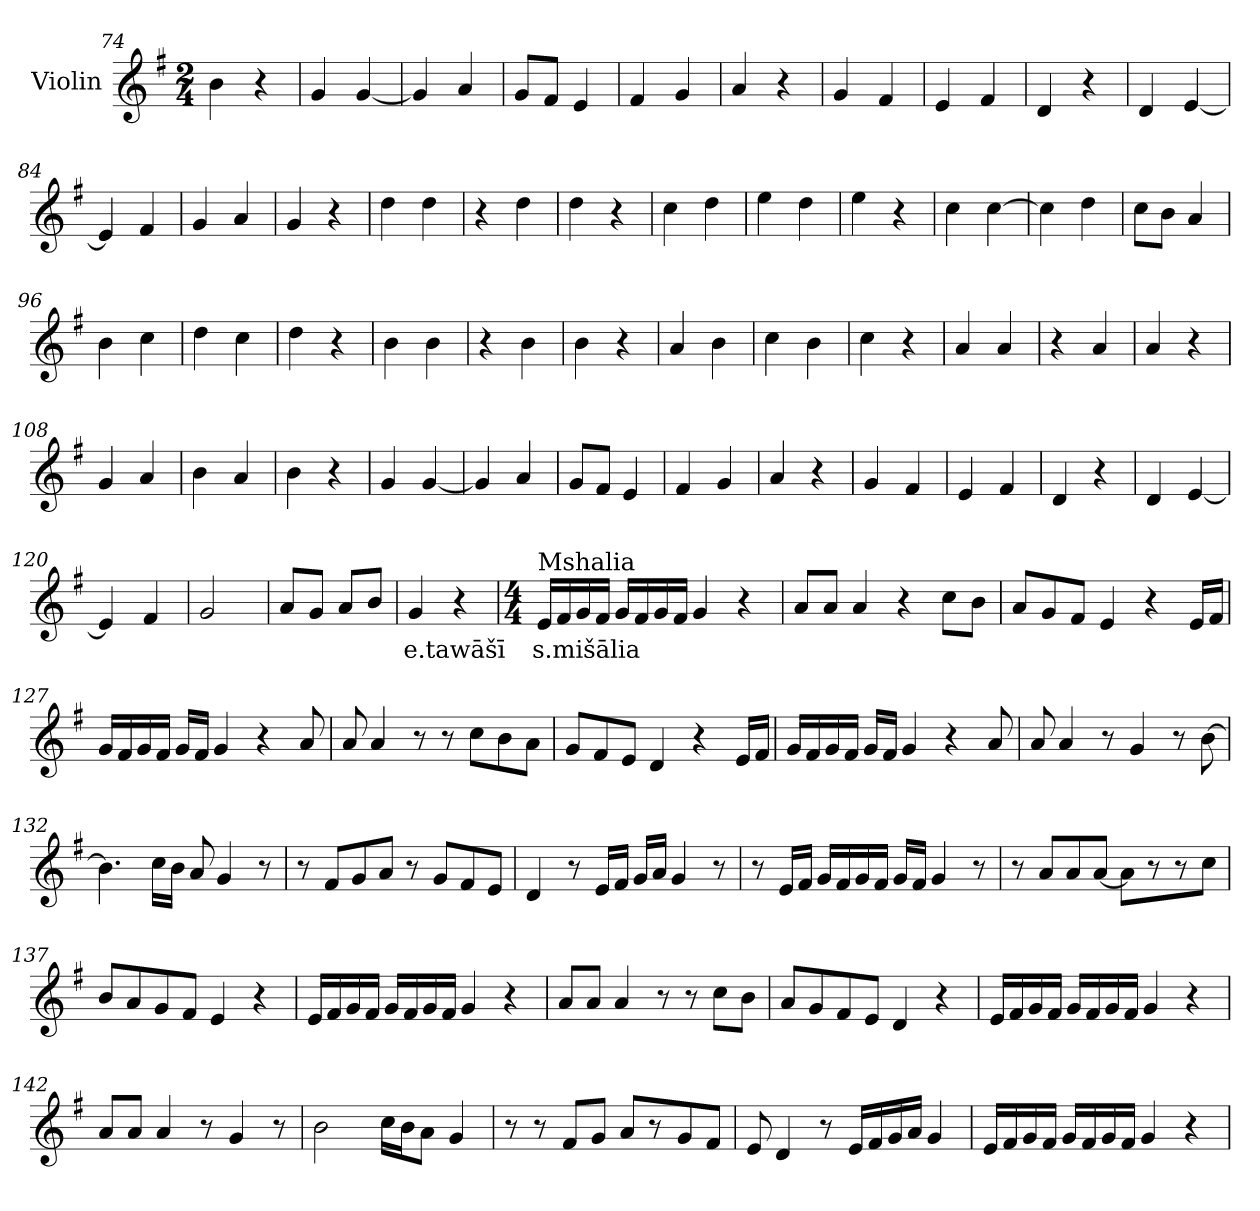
**kern	**text
*part1	*part1
*staff1	*staff1
*I"Violin	*
*clefG2	*
*k[f#]	*
*G:	*
*M2/4	*
=74	=74
4b\	.
4r	.
=75	=75
4g/	.
[4g/	.
=76	=76
4g/]	.
4a/	.
=77	=77
8g/L	.
8f#/J	.
4e/	.
=78	=78
4f#/	.
4g/	.
=79	=79
4a/	.
4r	.
!!LO:PB:g=z
=80	=80
4g/	.
4f#/	.
=81	=81
4e/	.
4f#/	.
=82	=82
4d/	.
4r	.
=83	=83
4d/	.
[4e/	.
=84	=84
4e/]	.
4f#/	.
=85	=85
4g/	.
4a/	.
=86	=86
4g/	.
4r	.
=87	=87
4dd\	.
4dd\	.
=88	=88
4r	.
4dd\	.
=89	=89
4dd\	.
4r	.
!!LO:LB:g=z
=90	=90
4cc\	.
4dd\	.
=91	=91
4ee\	.
4dd\	.
=92	=92
4ee\	.
4r	.
=93	=93
4cc\	.
[4cc\	.
=94	=94
4cc\]	.
4dd\	.
=95	=95
8cc\L	.
8b\J	.
4a/	.
=96	=96
4b\	.
4cc\	.
=97	=97
4dd\	.
4cc\	.
=98	=98
4dd\	.
4r	.
=99	=99
4b\	.
4b\	.
!!LO:LB:g=z
=100	=100
4r	.
4b\	.
=101	=101
4b\	.
4r	.
=102	=102
4a/	.
4b\	.
=103	=103
4cc\	.
4b\	.
=104	=104
4cc\	.
4r	.
=105	=105
4a/	.
4a/	.
=106	=106
4r	.
4a/	.
=107	=107
4a/	.
4r	.
=108	=108
4g/	.
4a/	.
=109	=109
4b\	.
4a/	.
!!LO:LB:g=z
=110	=110
4b\	.
4r	.
=111	=111
4g/	.
[4g/	.
=112	=112
4g/]	.
4a/	.
=113	=113
8g/L	.
8f#/J	.
4e/	.
=114	=114
4f#/	.
4g/	.
=115	=115
4a/	.
4r	.
=116	=116
4g/	.
4f#/	.
=117	=117
4e/	.
4f#/	.
=118	=118
4d/	.
4r	.
=119	=119
4d/	.
[4e/	.
!!LO:LB:g=z
=120	=120
4e/]	.
4f#/	.
=121	=121
2g/	.
=122	=122
8a/L	.
8g/J	.
8a/L	.
8b/J	.
=123	=123
!	!LO:LY:b
4g/	e.tawāšī
4r	.
=124	=124
*M4/4	*
*MM100	*
!LO:TX:a:t=Mshalia	!
!	!LO:LY:b
16e/LL	s.mišālia
16f#/	.
16g/	.
16f#/JJ	.
16g/LL	.
16f#/	.
16g/	.
16f#/JJ	.
4g/	.
4r	.
=125	=125
8a/L	.
8a/J	.
4a/	.
4r	.
8cc\L	.
8b\J	.
!!LO:LB:g=z
=126	=126
8a/L	.
8g/	.
8f#/J	.
4e/	.
4r	.
16e/LL	.
16f#/JJ	.
=127	=127
16g/LL	.
16f#/	.
16g/	.
16f#/JJ	.
16g/LL	.
16f#/JJ	.
4g/	.
4r	.
8a/	.
=128	=128
8a/	.
4a/	.
8r	.
8r	.
8cc\L	.
8b\	.
8a\J	.
=129	=129
8g/L	.
8f#/	.
8e/J	.
4d/	.
4r	.
16e/LL	.
16f#/JJ	.
!!LO:LB:g=z
=130	=130
16g/LL	.
16f#/	.
16g/	.
16f#/JJ	.
16g/LL	.
16f#/JJ	.
4g/	.
4r	.
8a/	.
=131	=131
8a/	.
4a/	.
8r	.
4g/	.
8r	.
[8b\	.
=132	=132
4.b\]	.
16cc\LL	.
16b\JJ	.
8a/	.
4g/	.
8r	.
=133	=133
8r	.
8f#/L	.
8g/	.
8a/J	.
8r	.
8g/L	.
8f#/	.
8e/J	.
!!LO:LB:g=z
=134	=134
4d/	.
8r	.
16e/LL	.
16f#/JJ	.
16g/LL	.
16a/JJ	.
4g/	.
8r	.
=135	=135
8r	.
16e/LL	.
16f#/JJ	.
16g/LL	.
16f#/	.
16g/	.
16f#/JJ	.
16g/LL	.
16f#/JJ	.
4g/	.
8r	.
=136	=136
8r	.
8a/L	.
8a/	.
[8a/J	.
8a\L]	.
8r	.
8r	.
8cc\J	.
=137	=137
8b/L	.
8a/	.
8g/	.
8f#/J	.
4e/	.
4r	.
!!LO:PB:g=z
=138	=138
16e/LL	.
16f#/	.
16g/	.
16f#/JJ	.
16g/LL	.
16f#/	.
16g/	.
16f#/JJ	.
4g/	.
4r	.
=139	=139
8a/L	.
8a/J	.
4a/	.
8r	.
8r	.
8cc\L	.
8b\J	.
=140	=140
8a/L	.
8g/	.
8f#/	.
8e/J	.
4d/	.
4r	.
=141	=141
16e/LL	.
16f#/	.
16g/	.
16f#/JJ	.
16g/LL	.
16f#/	.
16g/	.
16f#/JJ	.
4g/	.
4r	.
!!LO:LB:g=z
=142	=142
8a/L	.
8a/J	.
4a/	.
8r	.
4g/	.
8r	.
=143	=143
2b\	.
16cc\LL	.
16b\J	.
8a\J	.
4g/	.
=144	=144
8r	.
8r	.
8f#/L	.
8g/J	.
8a/L	.
8r	.
8g/	.
8f#/J	.
=145	=145
8e/	.
4d/	.
8r	.
16e/LL	.
16f#/	.
16g/	.
16a/JJ	.
4g/	.
!!LO:LB:g=z
=146	=146
16e/LL	.
16f#/	.
16g/	.
16f#/JJ	.
16g/LL	.
16f#/	.
16g/	.
16f#/JJ	.
4g/	.
4r	.
=	=
*-	*-
